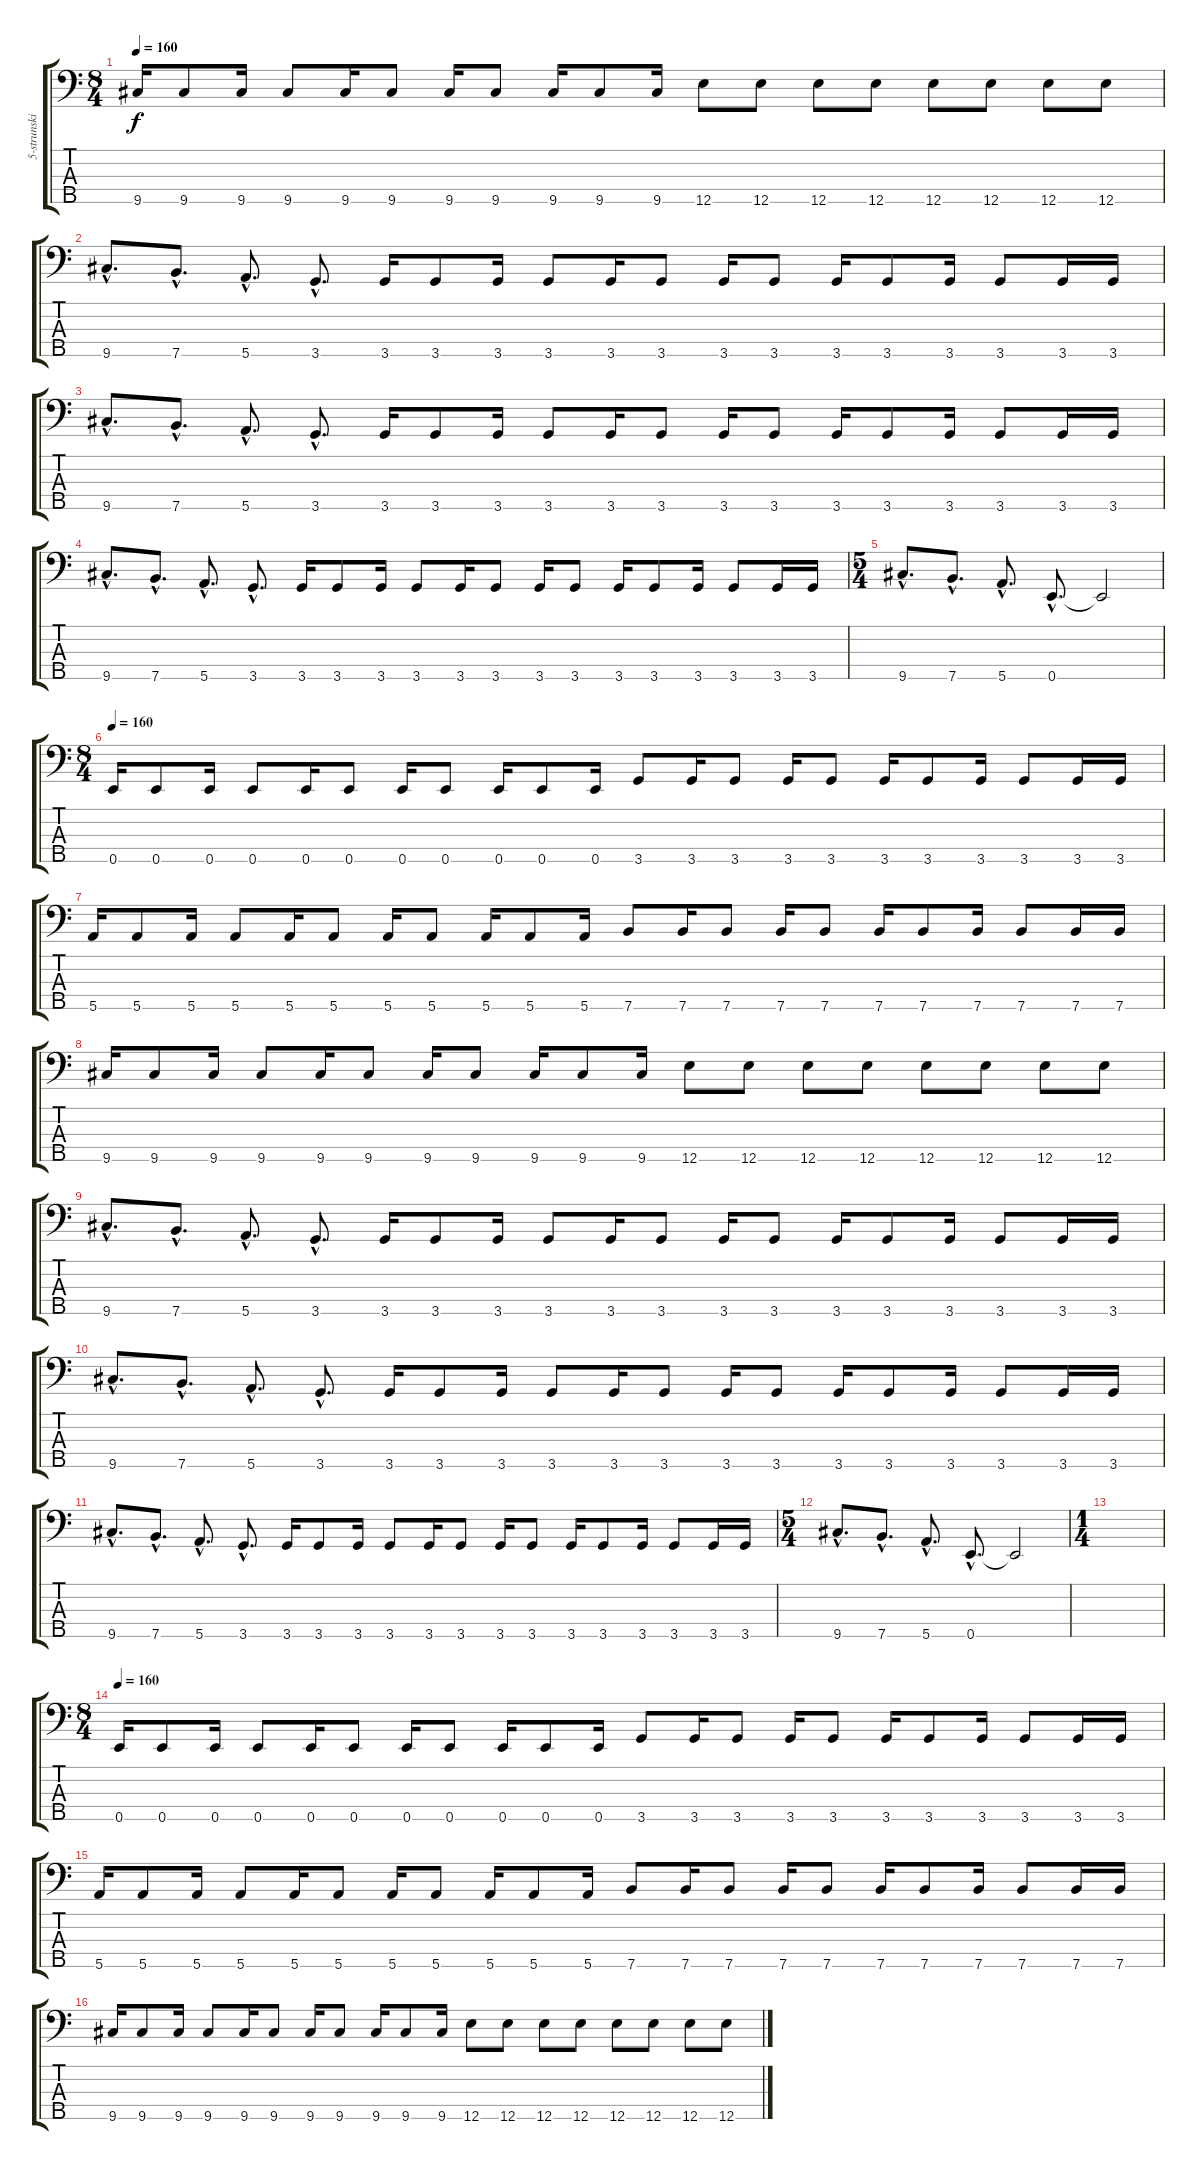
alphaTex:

\track ("5-strunski Bas" "5-strunski") {instrument slapbass1}
\staff {score tabs}
\tuning (B2 G2 D2 A1 E1) {hide}
\ts (8 4)
\tempo 160
\clef f4
\ks c
9.5.16{dy f} 9.5.8 9.5.16 9.5.8 9.5.16 9.5.8 9.5.16 9.5.8 9.5.16 9.5.8 9.5.16 12.5.8 12.5.8 12.5.8 12.5.8 12.5.8 12.5.8 12.5.8 12.5.8 |
9.5{hac}.8{d} 7.5{hac}.8{d} 5.5{hac}.8{d} 3.5{hac}.8{d} 3.5.16 3.5.8 3.5.16 3.5.8 3.5.16 3.5.8 3.5.16 3.5.8 3.5.16 3.5.8 3.5.16 3.5.8 3.5.16 3.5.16 |
9.5{hac}.8{d} 7.5{hac}.8{d} 5.5{hac}.8{d} 3.5{hac}.8{d} 3.5.16 3.5.8 3.5.16 3.5.8 3.5.16 3.5.8 3.5.16 3.5.8 3.5.16 3.5.8 3.5.16 3.5.8 3.5.16 3.5.16 |
9.5{hac}.8{d} 7.5{hac}.8{d} 5.5{hac}.8{d} 3.5{hac}.8{d} 3.5.16 3.5.8 3.5.16 3.5.8 3.5.16 3.5.8 3.5.16 3.5.8 3.5.16 3.5.8 3.5.16 3.5.8 3.5.16 3.5.16 |
\ts (5 4)
9.5{hac}.8{d} 7.5{hac}.8{d} 5.5{hac}.8{d} 0.5{hac}.8{d} 0.5{t}.2 |
\ts (8 4)
\tempo 160
0.5.16 0.5.8 0.5.16 0.5.8 0.5.16 0.5.8 0.5.16 0.5.8 0.5.16 0.5.8 0.5.16 3.5.8 3.5.16 3.5.8 3.5.16 3.5.8 3.5.16 3.5.8 3.5.16 3.5.8 3.5.16 3.5.16 |
5.5.16 5.5.8 5.5.16 5.5.8 5.5.16 5.5.8 5.5.16 5.5.8 5.5.16 5.5.8 5.5.16 7.5.8 7.5.16 7.5.8 7.5.16 7.5.8 7.5.16 7.5.8 7.5.16 7.5.8 7.5.16 7.5.16 |
9.5.16 9.5.8 9.5.16 9.5.8 9.5.16 9.5.8 9.5.16 9.5.8 9.5.16 9.5.8 9.5.16 12.5.8 12.5.8 12.5.8 12.5.8 12.5.8 12.5.8 12.5.8 12.5.8 |
9.5{hac}.8{d} 7.5{hac}.8{d} 5.5{hac}.8{d} 3.5{hac}.8{d} 3.5.16 3.5.8 3.5.16 3.5.8 3.5.16 3.5.8 3.5.16 3.5.8 3.5.16 3.5.8 3.5.16 3.5.8 3.5.16 3.5.16 |
9.5{hac}.8{d} 7.5{hac}.8{d} 5.5{hac}.8{d} 3.5{hac}.8{d} 3.5.16 3.5.8 3.5.16 3.5.8 3.5.16 3.5.8 3.5.16 3.5.8 3.5.16 3.5.8 3.5.16 3.5.8 3.5.16 3.5.16 |
9.5{hac}.8{d} 7.5{hac}.8{d} 5.5{hac}.8{d} 3.5{hac}.8{d} 3.5.16 3.5.8 3.5.16 3.5.8 3.5.16 3.5.8 3.5.16 3.5.8 3.5.16 3.5.8 3.5.16 3.5.8 3.5.16 3.5.16 |
\ts (5 4)
9.5{hac}.8{d} 7.5{hac}.8{d} 5.5{hac}.8{d} 0.5{hac}.8{d} 0.5{t}.2 |
\ts (1 4)
|
\ts (8 4)
\tempo 160
0.5.16 0.5.8 0.5.16 0.5.8 0.5.16 0.5.8 0.5.16 0.5.8 0.5.16 0.5.8 0.5.16 3.5.8 3.5.16 3.5.8 3.5.16 3.5.8 3.5.16 3.5.8 3.5.16 3.5.8 3.5.16 3.5.16 |
5.5.16 5.5.8 5.5.16 5.5.8 5.5.16 5.5.8 5.5.16 5.5.8 5.5.16 5.5.8 5.5.16 7.5.8 7.5.16 7.5.8 7.5.16 7.5.8 7.5.16 7.5.8 7.5.16 7.5.8 7.5.16 7.5.16 |
9.5.16 9.5.8 9.5.16 9.5.8 9.5.16 9.5.8 9.5.16 9.5.8 9.5.16 9.5.8 9.5.16 12.5.8 12.5.8 12.5.8 12.5.8 12.5.8 12.5.8 12.5.8 12.5.8
